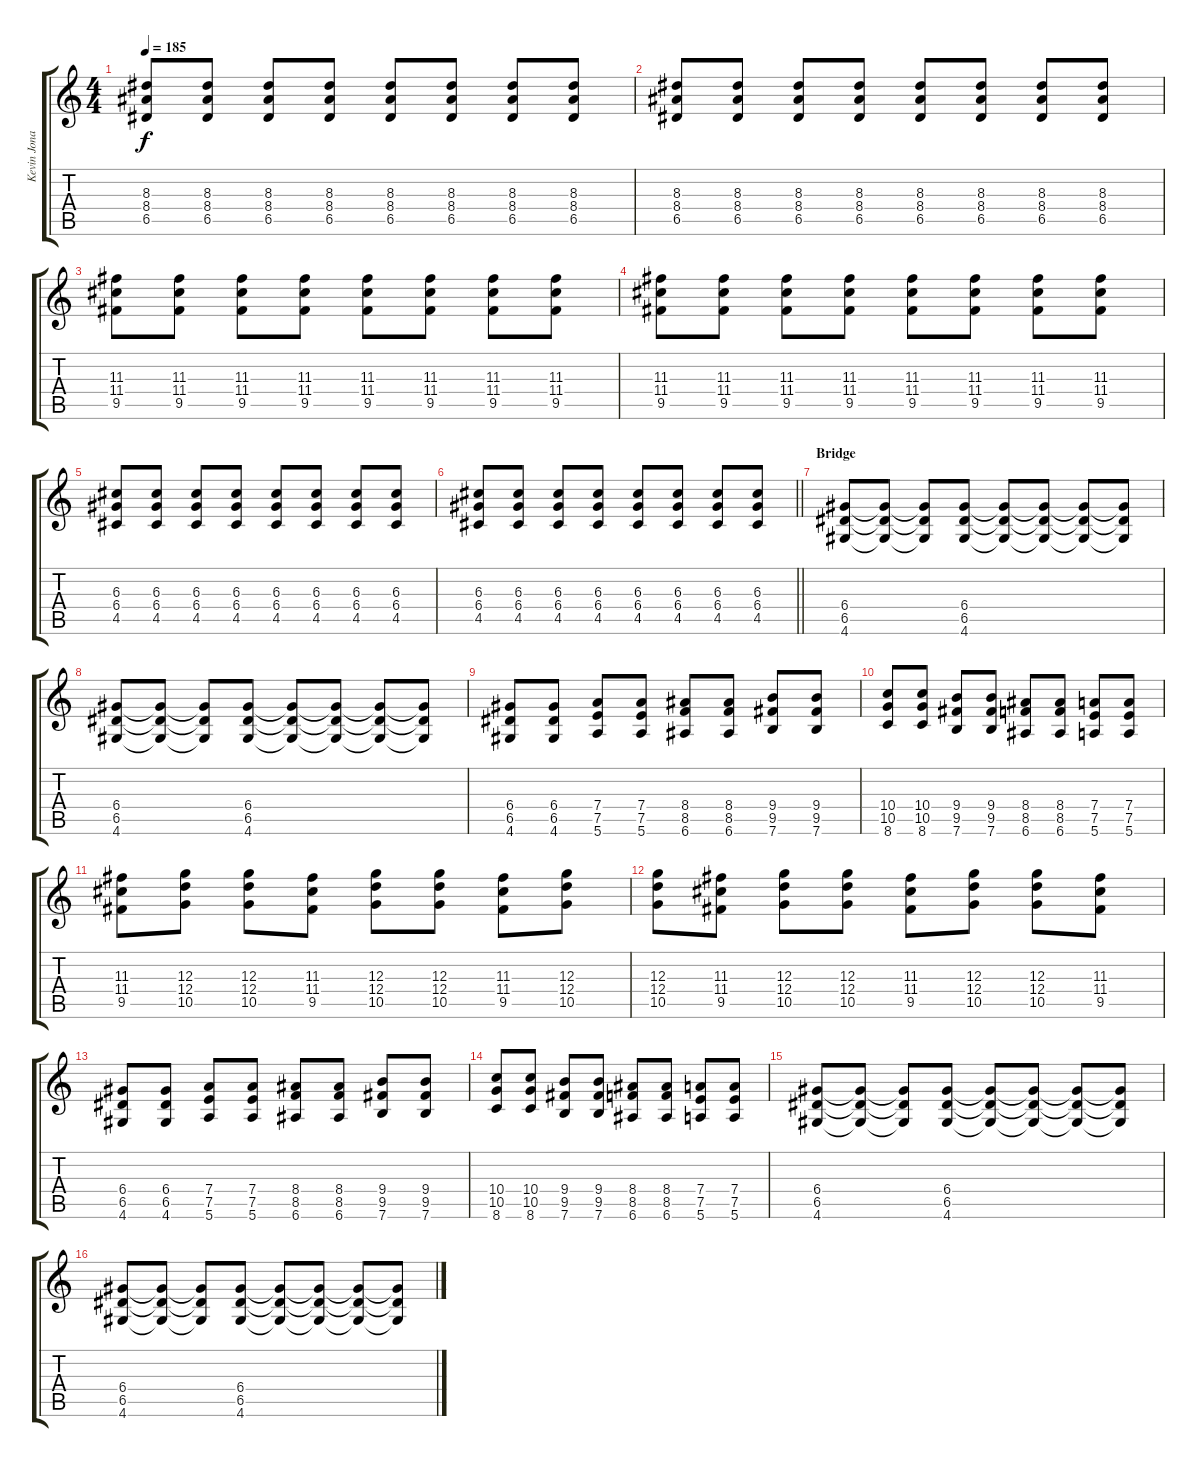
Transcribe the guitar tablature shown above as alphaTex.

\track ("Kevin Jonas" "Kevin Jona") {instrument distortionguitar}
\staff {score tabs}
\tuning (E4 B3 G3 D3 A2 E2) {hide}
\ts (4 4)
\tempo 185
\clef g2
\ks c
(8.3 8.4 6.5).8{dy f} (8.3 8.4 6.5).8 (8.3 8.4 6.5).8 (8.3 8.4 6.5).8 (8.3 8.4 6.5).8 (8.3 8.4 6.5).8 (8.3 8.4 6.5).8 (8.3 8.4 6.5).8 |
(8.3 8.4 6.5).8 (8.3 8.4 6.5).8 (8.3 8.4 6.5).8 (8.3 8.4 6.5).8 (8.3 8.4 6.5).8 (8.3 8.4 6.5).8 (8.3 8.4 6.5).8 (8.3 8.4 6.5).8 |
(11.3 11.4 9.5).8 (11.3 11.4 9.5).8 (11.3 11.4 9.5).8 (11.3 11.4 9.5).8 (11.3 11.4 9.5).8 (11.3 11.4 9.5).8 (11.3 11.4 9.5).8 (11.3 11.4 9.5).8 |
(11.3 11.4 9.5).8 (11.3 11.4 9.5).8 (11.3 11.4 9.5).8 (11.3 11.4 9.5).8 (11.3 11.4 9.5).8 (11.3 11.4 9.5).8 (11.3 11.4 9.5).8 (11.3 11.4 9.5).8 |
(6.3 6.4 4.5).8 (6.3 6.4 4.5).8 (6.3 6.4 4.5).8 (6.3 6.4 4.5).8 (6.3 6.4 4.5).8 (6.3 6.4 4.5).8 (6.3 6.4 4.5).8 (6.3 6.4 4.5).8 |
\barLineRight lightlight
(6.3 6.4 4.5).8 (6.3 6.4 4.5).8 (6.3 6.4 4.5).8 (6.3 6.4 4.5).8 (6.3 6.4 4.5).8 (6.3 6.4 4.5).8 (6.3 6.4 4.5).8 (6.3 6.4 4.5).8 |
\section ("" "Bridge")
(6.4 6.5 4.6).8 (6.4{t} 6.5{t} 4.6{t}).8 (6.4{t} 6.5{t} 4.6{t}).8 (6.4 6.5 4.6).8 (6.4{t} 6.5{t} 4.6{t}).8 (6.4{t} 6.5{t} 4.6{t}).8 (6.4{t} 6.5{t} 4.6{t}).8 (6.4{t} 6.5{t} 4.6{t}).8 |
(6.4 6.5 4.6).8 (6.4{t} 6.5{t} 4.6{t}).8 (6.4{t} 6.5{t} 4.6{t}).8 (6.4 6.5 4.6).8 (6.4{t} 6.5{t} 4.6{t}).8 (6.4{t} 6.5{t} 4.6{t}).8 (6.4{t} 6.5{t} 4.6{t}).8 (6.4{t} 6.5{t} 4.6{t}).8 |
(6.4 6.5 4.6).8 (6.4 6.5 4.6).8 (7.4 7.5 5.6).8 (7.4 7.5 5.6).8 (8.4 8.5 6.6).8 (8.4 8.5 6.6).8 (9.4 9.5 7.6).8 (9.4 9.5 7.6).8 |
(10.4 10.5 8.6).8 (10.4 10.5 8.6).8 (9.4 9.5 7.6).8 (9.4 9.5 7.6).8 (8.4 8.5 6.6).8 (8.4 8.5 6.6).8 (7.4 7.5 5.6).8 (7.4 7.5 5.6).8 |
(11.3 11.4 9.5).8 (12.3 12.4 10.5).8 (12.3 12.4 10.5).8 (11.3 11.4 9.5).8 (12.3 12.4 10.5).8 (12.3 12.4 10.5).8 (11.3 11.4 9.5).8 (12.3 12.4 10.5).8 |
(12.3 12.4 10.5).8 (11.3 11.4 9.5).8 (12.3 12.4 10.5).8 (12.3 12.4 10.5).8 (11.3 11.4 9.5).8 (12.3 12.4 10.5).8 (12.3 12.4 10.5).8 (11.3 11.4 9.5).8 |
(6.4 6.5 4.6).8 (6.4 6.5 4.6).8 (7.4 7.5 5.6).8 (7.4 7.5 5.6).8 (8.4 8.5 6.6).8 (8.4 8.5 6.6).8 (9.4 9.5 7.6).8 (9.4 9.5 7.6).8 |
(10.4 10.5 8.6).8 (10.4 10.5 8.6).8 (9.4 9.5 7.6).8 (9.4 9.5 7.6).8 (8.4 8.5 6.6).8 (8.4 8.5 6.6).8 (7.4 7.5 5.6).8 (7.4 7.5 5.6).8 |
(6.4 6.5 4.6).8 (6.4{t} 6.5{t} 4.6{t}).8 (6.4{t} 6.5{t} 4.6{t}).8 (6.4 6.5 4.6).8 (6.4{t} 6.5{t} 4.6{t}).8 (6.4{t} 6.5{t} 4.6{t}).8 (6.4{t} 6.5{t} 4.6{t}).8 (6.4{t} 6.5{t} 4.6{t}).8 |
(6.4 6.5 4.6).8 (6.4{t} 6.5{t} 4.6{t}).8 (6.4{t} 6.5{t} 4.6{t}).8 (6.4 6.5 4.6).8 (6.4{t} 6.5{t} 4.6{t}).8 (6.4{t} 6.5{t} 4.6{t}).8 (6.4{t} 6.5{t} 4.6{t}).8 (6.4{t} 6.5{t} 4.6{t}).8
